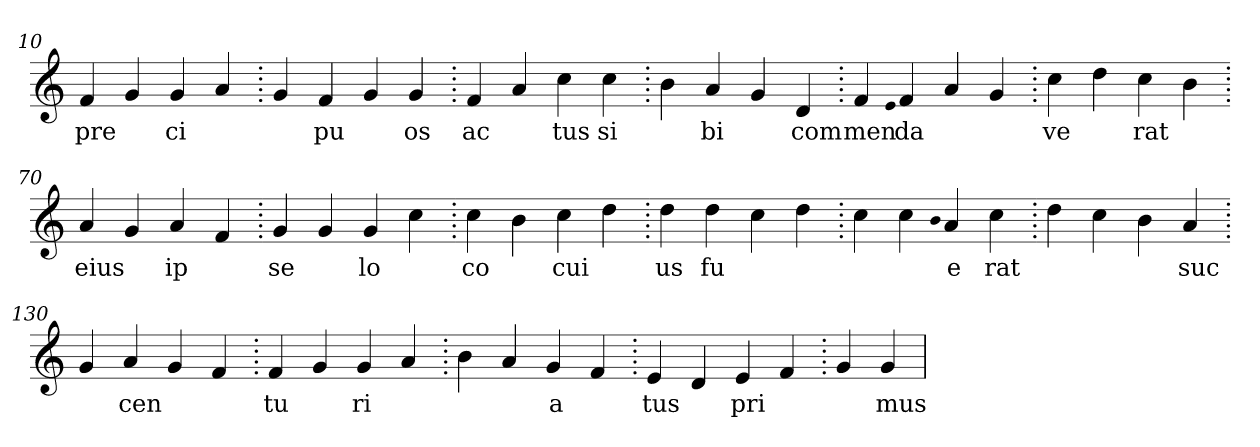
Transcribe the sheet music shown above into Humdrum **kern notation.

**kern	**text
*part1	*part1
*staff1	*staff1
*clefG2	*
=10.	=10.
4f	pre
4g	.
4g	ci
4a	.
=20.	=20.
4g	.
4f	pu
4g	.
4g	os
=30.	=30.
4f	ac
4a	.
4cc	tus
4cc	si
=40.	=40.
4b	.
4a	bi
4g	.
4d	com
=50.	=50.
4f	men
qqe	.
4f	da
4a	.
4g	.
=60.	=60.
4cc	ve
4dd	.
4cc	rat
4b	.
=70.	=70.
4a	eius
4g	.
4a	ip
4f	.
=80.	=80.
4g	se
4g	.
4g	lo
4cc	.
=90.	=90.
4cc	co
4b	.
4cc	cui
4dd	.
=100.	=100.
4dd	us
4dd	fu
4cc	.
4dd	.
=110.	=110.
4cc	.
4cc	.
qqb	.
4a	e
4cc	rat
=120.	=120.
4dd	.
4cc	.
4b	.
4a	suc
=130.	=130.
4g	.
4a	cen
4g	.
4f	.
=140.	=140.
4f	tu
4g	.
4g	ri
4a	.
=150.	=150.
4b	.
4a	.
4g	a
4f	.
=160.	=160.
4e	tus
4d	.
4e	pri
4f	.
=170.	=170.
4g	.
4g	mus
=	=
*-	*-
